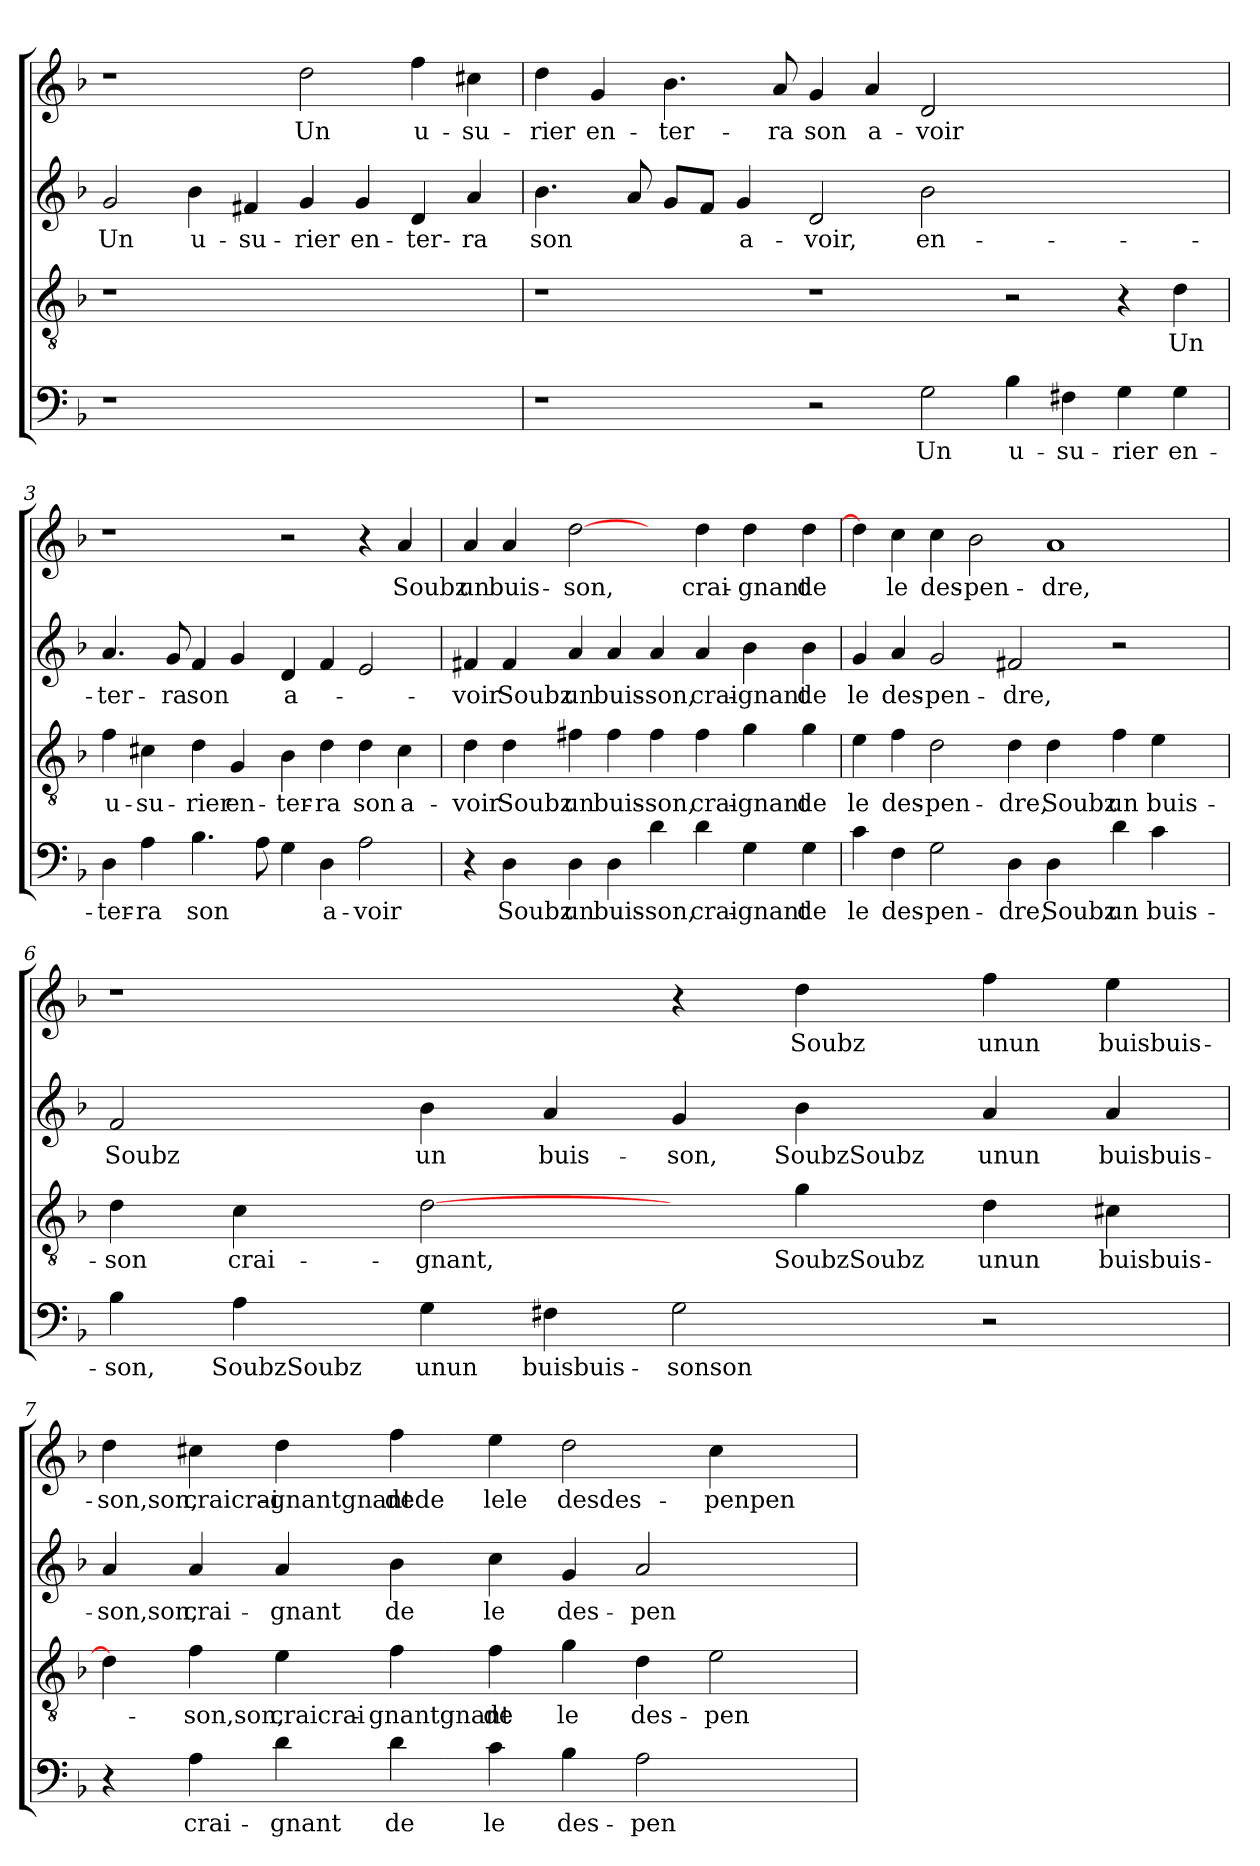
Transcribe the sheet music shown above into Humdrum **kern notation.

**kern	**text	**kern	**text	**kern	**text	**kern	**text
*part4	*part4	*part3	*part3	*part2	*part2	*part1	*part1
*staff4	*staff4	*staff3	*staff3	*staff2	*staff2	*staff1	*staff1
*clefF4	*	*clefGv2	*	*clefG2	*	*clefG2	*
*k[b-]	*	*k[b-]	*	*k[b-]	*	*k[b-]	*
=1	=1	=1	=1	=1	=1	=1	=1
1r	.	1r	.	2g	Un	1r	.
.	.	.	.	4b-	u-	.	.
.	.	.	.	4f#X	-su-	.	.
1ryy	.	1ryy	.	4g	-rier	2dd	Un
.	.	.	.	4g	en-	.	.
.	.	.	.	4d	-ter-	4ff	u-
.	.	.	.	4a	-ra	4cc#X	-su-
=2	=2	=2	=2	=2	=2	=2	=2
1r	.	1r	.	4.b-	son	4dd	-rier
.	.	.	.	.	.	4g	en-
.	.	.	.	8a	.	.	.
.	.	.	.	8gL	.	4.b-	-ter-
.	.	.	.	8fJ	.	.	.
.	.	.	.	4g	a-	.	.
.	.	.	.	.	.	8a	-ra
2r	.	1r	.	2d	-voir,	4g	son
.	.	.	.	.	.	4a	a-
2G	Un	.	.	2b-	en-	2d	-voir
4B-	u-	2r	.	1ryy	.	1ryy	.
4F#X	-su-	.	.	.	.	.	.
4G	-rier	4r	.	.	.	.	.
4G	en-	4d	Un	.	.	.	.
=3	=3	=3	=3	=3	=3	=3	=3
4D	-ter-	4f	u-	4.a	-ter-	1r	.
4A	-ra	4c#X	-su-	.	.	.	.
.	.	.	.	8g	-ra	.	.
4.B-	son	4d	-rier	4f	son	.	.
.	.	4G	en-	4g	.	.	.
8A	.	.	.	.	.	.	.
4G	.	4B-	-ter-	4d	a-	2r	.
4D	a-	4d	-ra	4f	.	.	.
2A	-voir	4d	son	2e	.	4r	.
.	.	4c#	a-	.	.	4a	Soubz
!!LO:LB:g=z
=4	=4	=4	=4	=4	=4	=4	=4
4r	.	4d	-voir	4f#X	-voir	4a	un
4D	Soubz	4d	Soubz	4f#	Soubz	4a	buis-
4D	un	4f#X	un	4a	un	[2dd	-son,
4D	buis-	4f#	buis-	4a	buis-	.	.
4d	-son,	4f#	-son,	4a	-son,	4ryy	.
4d	crai-	4f#	crai-	4a	crai-	4dd	crai-
4G	-gnant	4g	-gnant	4b-	-gnant	4dd	-gnant
4G	de	4g	de	4b-	de	4dd	de
=5	=5	=5	=5	=5	=5	=5	=5
4c	le	4e	le	4g	le	4dd]	.
4F	des-	4f	des-	4a	des-	4cc	le
2G	-pen-	2d	-pen-	2g	-pen-	4cc	des-
.	.	.	.	.	.	2b-	-pen-
4D	-dre,	4d	-dre,	2f#X	-dre,	.	.
4D	Soubz	4d	Soubz	.	.	1a	-dre,
4d	un	4f	un	2r	.	.	.
4c	buis-	4e	buis-	.	.	.	.
4ryy	.	4ryy	.	4ryy	.	.	.
=6	=6	=6	=6	=6	=6	=6	=6
4B-	-son,	4d	-son	2f	Soubz	1r	.
4A	SoubzSoubz	4c	crai-	.	.	.	.
4G	unun	[2d	-gnant,	4b-	un	.	.
4F#X	buisbuis-	.	.	4a	buis-	.	.
2G	-sonson	4ryy	.	4g	-son,	4r	.
.	.	4g	SoubzSoubz	4b-	SoubzSoubz	4dd	Soubz
2r	.	4d	unun	4a	unun	4ff	unun
.	.	4c#X	buisbuis-	4a	buisbuis-	4ee	buisbuis-
!!LO:LB:g=z
=7	=7	=7	=7	=7	=7	=7	=7
4r	.	4d]	.	4a	-son,son,	4dd	-son,son,
4A	crai-	4f	-son,son,	4a	crai-	4cc#X	craicrai-
4d	-gnant	4e	craicrai-	4a	-gnant	4dd	-gnantgnant
4d	de	4f	-gnantgnant	4b-	de	4ff	dede
4c	le	4f	de	4cc	le	4ee	lele
4B-	des-	4g	le	4g	des-	2dd	desdes-
2A	-pen-	4d	des-	2a	-pen-	.	.
.	.	2e	-pen-	.	.	4cc#	-penpen-
4ryy	.	.	.	4ryy	.	4ryy	.
=	=	=	=	=	=	=	=
*-	*-	*-	*-	*-	*-	*-	*-
